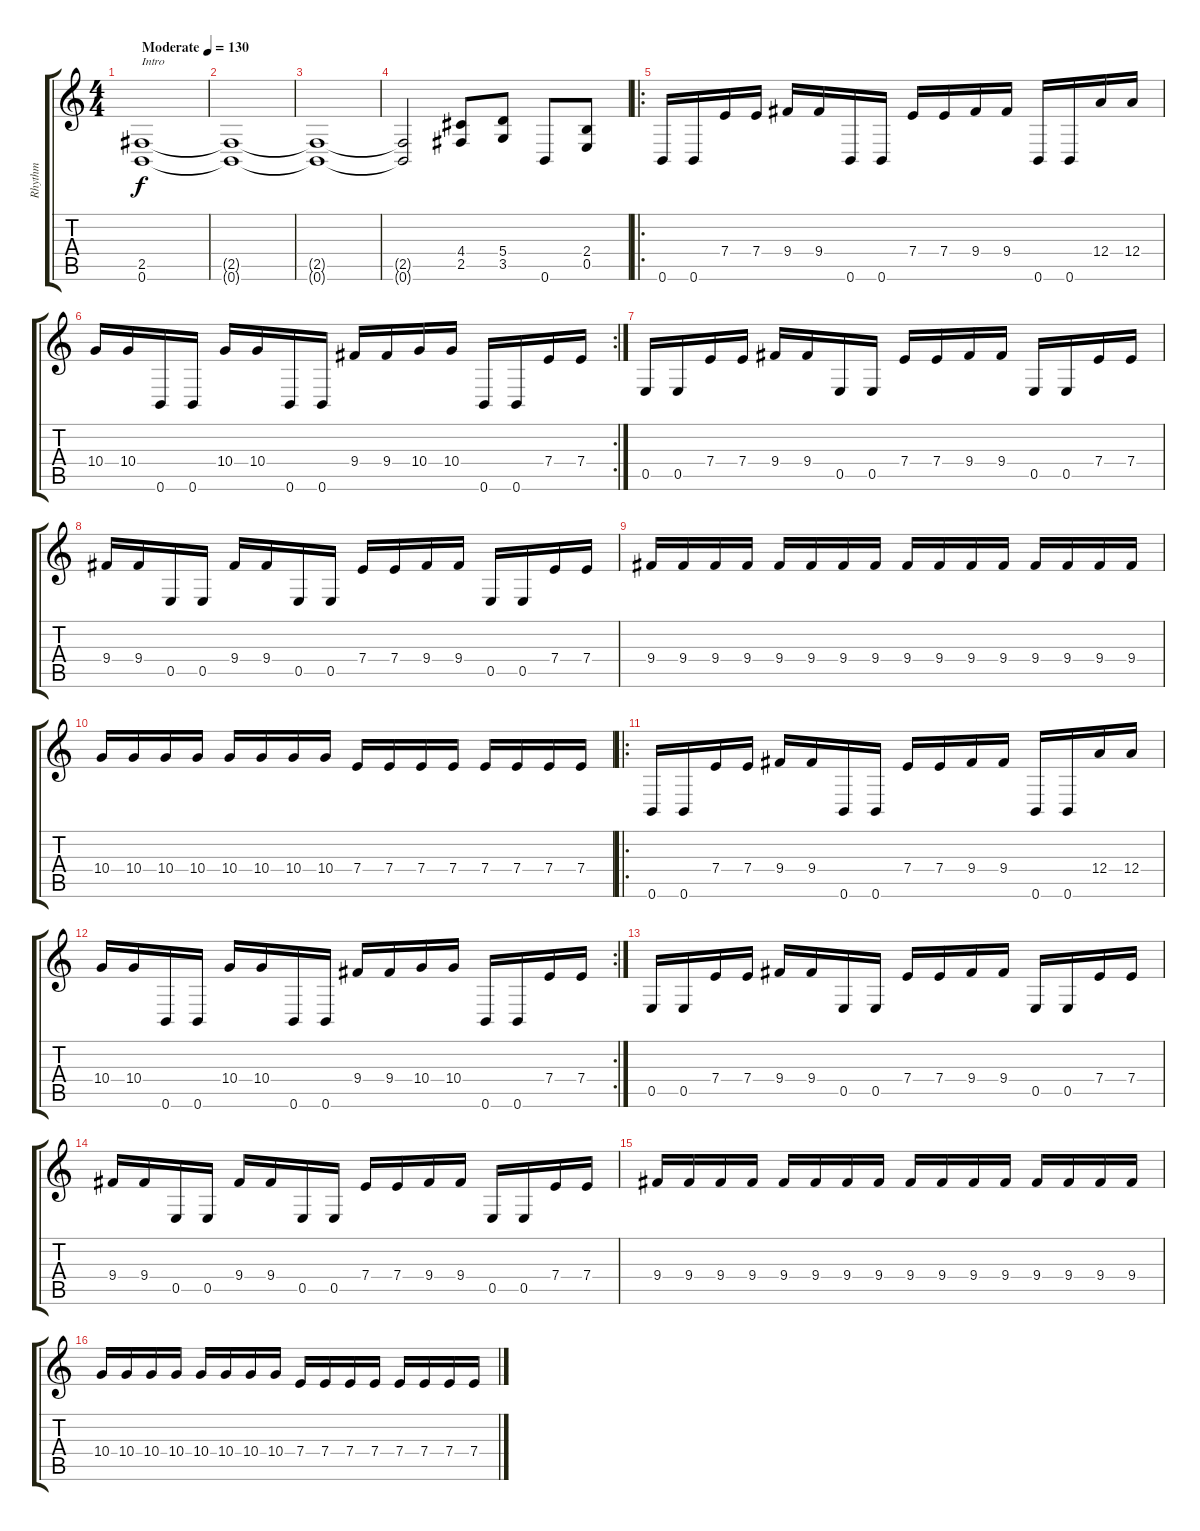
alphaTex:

\track ("Rhythm" "Rhythm") {instrument distortionguitar}
\staff {score tabs}
\tuning (B3 Gb3 D3 A2 E2 B1) {hide}
\ts (4 4)
\tempo (130 "Moderate")
\clef g2
\ks c
(2.5 0.6).1{txt "Intro" dy f instrument distortionguitar} |
(2.5{t} 0.6{t}).1 |
(2.5{t} 0.6{t}).1 |
(2.5{t} 0.6{t}).2 (4.4 2.5).8 (5.4 3.5).8 0.6.8 (2.4 0.5).8 |
\ro
0.6.16 0.6.16 7.4.16 7.4.16 9.4.16 9.4.16 0.6.16 0.6.16 7.4.16 7.4.16 9.4.16 9.4.16 0.6.16 0.6.16 12.4.16 12.4.16 |
\rc 2
10.4.16 10.4.16 0.6.16 0.6.16 10.4.16 10.4.16 0.6.16 0.6.16 9.4.16 9.4.16 10.4.16 10.4.16 0.6.16 0.6.16 7.4.16 7.4.16 |
0.5.16 0.5.16 7.4.16 7.4.16 9.4.16 9.4.16 0.5.16 0.5.16 7.4.16 7.4.16 9.4.16 9.4.16 0.5.16 0.5.16 7.4.16 7.4.16 |
9.4.16 9.4.16 0.5.16 0.5.16 9.4.16 9.4.16 0.5.16 0.5.16 7.4.16 7.4.16 9.4.16 9.4.16 0.5.16 0.5.16 7.4.16 7.4.16 |
9.4.16 9.4.16 9.4.16 9.4.16 9.4.16 9.4.16 9.4.16 9.4.16 9.4.16 9.4.16 9.4.16 9.4.16 9.4.16 9.4.16 9.4.16 9.4.16 |
10.4.16 10.4.16 10.4.16 10.4.16 10.4.16 10.4.16 10.4.16 10.4.16 7.4.16 7.4.16 7.4.16 7.4.16 7.4.16 7.4.16 7.4.16 7.4.16 |
\ro
0.6.16 0.6.16 7.4.16 7.4.16 9.4.16 9.4.16 0.6.16 0.6.16 7.4.16 7.4.16 9.4.16 9.4.16 0.6.16 0.6.16 12.4.16 12.4.16 |
\rc 2
10.4.16 10.4.16 0.6.16 0.6.16 10.4.16 10.4.16 0.6.16 0.6.16 9.4.16 9.4.16 10.4.16 10.4.16 0.6.16 0.6.16 7.4.16 7.4.16 |
0.5.16 0.5.16 7.4.16 7.4.16 9.4.16 9.4.16 0.5.16 0.5.16 7.4.16 7.4.16 9.4.16 9.4.16 0.5.16 0.5.16 7.4.16 7.4.16 |
9.4.16 9.4.16 0.5.16 0.5.16 9.4.16 9.4.16 0.5.16 0.5.16 7.4.16 7.4.16 9.4.16 9.4.16 0.5.16 0.5.16 7.4.16 7.4.16 |
9.4.16 9.4.16 9.4.16 9.4.16 9.4.16 9.4.16 9.4.16 9.4.16 9.4.16 9.4.16 9.4.16 9.4.16 9.4.16 9.4.16 9.4.16 9.4.16 |
10.4.16 10.4.16 10.4.16 10.4.16 10.4.16 10.4.16 10.4.16 10.4.16 7.4.16 7.4.16 7.4.16 7.4.16 7.4.16 7.4.16 7.4.16 7.4.16
